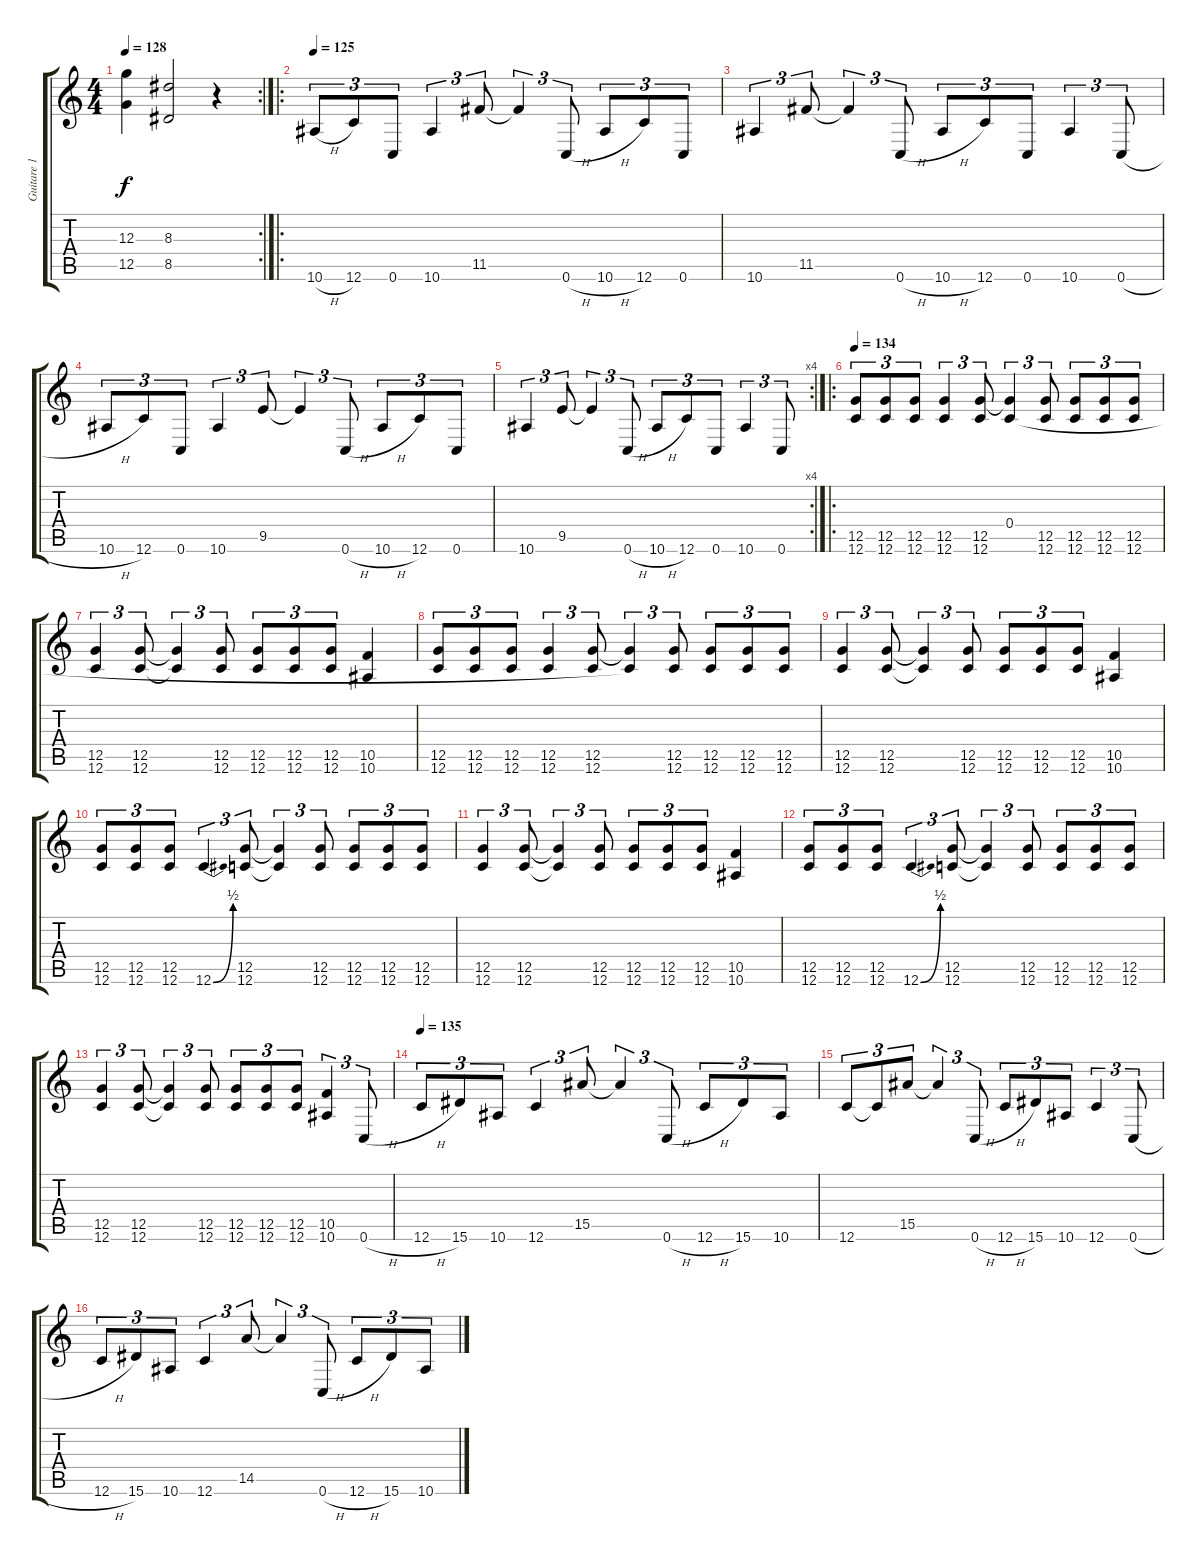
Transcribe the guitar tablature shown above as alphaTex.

\track ("Guitare 1" "Guitare 1") {instrument distortionguitar}
\staff {score tabs}
\tuning (E4 C4 G3 C3 G2 C2) {hide}
\rc 2
\ts (4 4)
\tempo 128
\clef g2
\ks c
(12.3{t} 12.5{t}).4{dy f} (8.3 8.5).2 r.4 |
\ro
\tempo 125
10.6{h}.8{tu (3 2)} 12.6.8{tu (3 2)} 0.6.8{tu (3 2)} 10.6.4{tu (3 2)} 11.5.8{tu (3 2)} 11.5{t}.4{tu (3 2)} 0.6{h}.8{tu (3 2)} 10.6{h}.8{tu (3 2)} 12.6.8{tu (3 2)} 0.6.8{tu (3 2)} |
10.6.4{tu (3 2)} 11.5.8{tu (3 2)} 11.5{t}.4{tu (3 2)} 0.6{h}.8{tu (3 2)} 10.6{h}.8{tu (3 2)} 12.6.8{tu (3 2)} 0.6.8{tu (3 2)} 10.6.4{tu (3 2)} 0.6{h}.8{tu (3 2)} |
10.6{h}.8{tu (3 2)} 12.6.8{tu (3 2)} 0.6.8{tu (3 2)} 10.6.4{tu (3 2)} 9.5.8{tu (3 2)} 9.5{t}.4{tu (3 2)} 0.6{h}.8{tu (3 2)} 10.6{h}.8{tu (3 2)} 12.6.8{tu (3 2)} 0.6.8{tu (3 2)} |
\rc 4
10.6.4{tu (3 2)} 9.5.8{tu (3 2)} 9.5{t}.4{tu (3 2)} 0.6{h}.8{tu (3 2)} 10.6{h}.8{tu (3 2)} 12.6.8{tu (3 2)} 0.6.8{tu (3 2)} 10.6.4{tu (3 2)} 0.6.8{tu (3 2)} |
\ro
\tempo 134
(12.5 12.6).8{tu (3 2)} (12.5 12.6).8{tu (3 2)} (12.5 12.6).8{tu (3 2)} (12.5 12.6).4{tu (3 2)} (12.5 12.6).8{tu (3 2)} (0.4 12.5{t}).4{tu (3 2)} (12.5 12.6).8{tu (3 2)} (12.5 12.6).8{tu (3 2)} (12.5 12.6).8{tu (3 2)} (12.5 12.6).8{tu (3 2)} |
(12.5 12.6).4{tu (3 2)} (12.5 12.6).8{tu (3 2)} (12.5{t} 12.6{t}).4{tu (3 2)} (12.5 12.6).8{tu (3 2)} (12.5 12.6).8{tu (3 2)} (12.5 12.6).8{tu (3 2)} (12.5 12.6).8{tu (3 2)} (10.5 10.6).4 |
(12.5 12.6).8{tu (3 2)} (12.5 12.6).8{tu (3 2)} (12.5 12.6).8{tu (3 2)} (12.5 12.6).4{tu (3 2)} (12.5 12.6).8{tu (3 2)} (0.4{t} 12.5{t}).4{tu (3 2)} (12.5 12.6).8{tu (3 2)} (12.5 12.6).8{tu (3 2)} (12.5 12.6).8{tu (3 2)} (12.5 12.6).8{tu (3 2)} |
(12.5 12.6).4{tu (3 2)} (12.5 12.6).8{tu (3 2)} (12.5{t} 12.6{t}).4{tu (3 2)} (12.5 12.6).8{tu (3 2)} (12.5 12.6).8{tu (3 2)} (12.5 12.6).8{tu (3 2)} (12.5 12.6).8{tu (3 2)} (10.5 10.6).4 |
(12.5 12.6).8{tu (3 2)} (12.5 12.6).8{tu (3 2)} (12.5 12.6).8{tu (3 2)} 12.6{be (bend 0 0 60 2)}.4{tu (3 2)} (12.5 12.6).8{tu (3 2)} (12.5{t} 12.6{t}).4{tu (3 2)} (12.5 12.6).8{tu (3 2)} (12.5 12.6).8{tu (3 2)} (12.5 12.6).8{tu (3 2)} (12.5 12.6).8{tu (3 2)} |
(12.5 12.6).4{tu (3 2)} (12.5 12.6).8{tu (3 2)} (12.5{t} 12.6{t}).4{tu (3 2)} (12.5 12.6).8{tu (3 2)} (12.5 12.6).8{tu (3 2)} (12.5 12.6).8{tu (3 2)} (12.5 12.6).8{tu (3 2)} (10.5 10.6).4 |
(12.5 12.6).8{tu (3 2)} (12.5 12.6).8{tu (3 2)} (12.5 12.6).8{tu (3 2)} 12.6{be (bend 0 0 60 2)}.4{tu (3 2)} (12.5 12.6).8{tu (3 2)} (12.5{t} 12.6{t}).4{tu (3 2)} (12.5 12.6).8{tu (3 2)} (12.5 12.6).8{tu (3 2)} (12.5 12.6).8{tu (3 2)} (12.5 12.6).8{tu (3 2)} |
(12.5 12.6).4{tu (3 2)} (12.5 12.6).8{tu (3 2)} (12.5{t} 12.6{t}).4{tu (3 2)} (12.5 12.6).8{tu (3 2)} (12.5 12.6).8{tu (3 2)} (12.5 12.6).8{tu (3 2)} (12.5 12.6).8{tu (3 2)} (10.5 10.6).4{tu (3 2)} 0.6{h}.8{tu (3 2)} |
\tempo 135
12.6{h}.8{tu (3 2)} 15.6.8{tu (3 2)} 10.6.8{tu (3 2)} 12.6.4{tu (3 2)} 15.5.8{tu (3 2)} 15.5{t}.4{tu (3 2)} 0.6{h}.8{tu (3 2)} 12.6{h}.8{tu (3 2)} 15.6.8{tu (3 2)} 10.6.8{tu (3 2)} |
12.6.8{tu (3 2)} 12.6{t}.8{tu (3 2)} 15.5.8{tu (3 2)} 15.5{t}.4{tu (3 2)} 0.6{h}.8{tu (3 2)} 12.6{h}.8{tu (3 2)} 15.6.8{tu (3 2)} 10.6.8{tu (3 2)} 12.6.4{tu (3 2)} 0.6{h}.8{tu (3 2)} |
12.6{h}.8{tu (3 2)} 15.6.8{tu (3 2)} 10.6.8{tu (3 2)} 12.6.4{tu (3 2)} 14.5.8{tu (3 2)} 14.5{t}.4{tu (3 2)} 0.6{h}.8{tu (3 2)} 12.6{h}.8{tu (3 2)} 15.6.8{tu (3 2)} 10.6.8{tu (3 2)}
